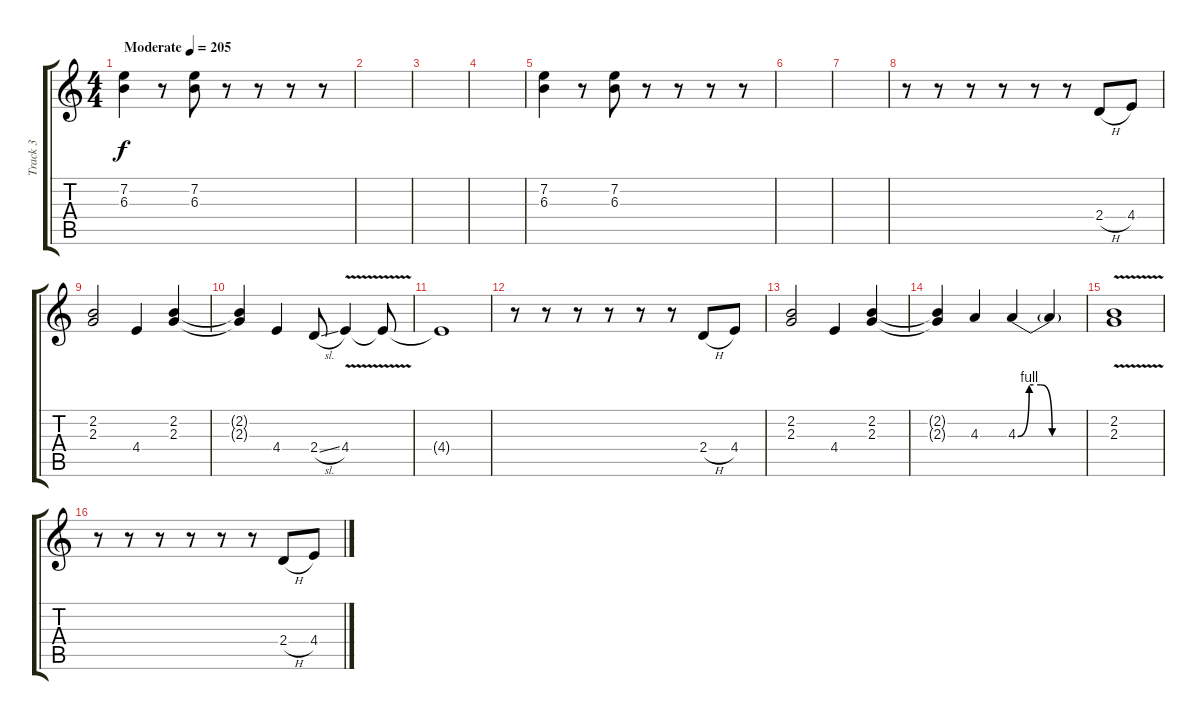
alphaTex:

\track ("Track 3" "Track 3") {instrument overdrivenguitar}
\staff {score tabs}
\tuning (D4 A3 F3 C3 G2 D2) {hide}
\ts (4 4)
\tempo (205 "Moderate")
\clef g2
\ks c
(7.2 6.3).4{dy f instrument overdrivenguitar} r.8 (7.2 6.3).8 r.8 r.8 r.8 r.8 |
|
|
|
(7.2 6.3).4 r.8 (7.2 6.3).8 r.8 r.8 r.8 r.8 |
|
|
r.8 r.8 r.8 r.8 r.8 r.8 2.4{h}.8 4.4.8 |
(2.2 2.3).2 4.4.4 (2.2 2.3).4 |
(2.2{t} 2.3{t}).4 4.4.4 2.4{sl}.8 4.4{v}.4 4.4{t}.8 |
4.4{t}.1 |
r.8 r.8 r.8 r.8 r.8 r.8 2.4{h}.8 4.4.8 |
(2.2 2.3).2 4.4.4 (2.2 2.3).4 |
(2.2{t} 2.3{t}).4 4.3.4 4.3{be (custom 0 0 10 4 20 4 30 0 60 0)}.4 4.3{t}.4 |
(2.2{v} 2.3{v}).1 |
r.8 r.8 r.8 r.8 r.8 r.8 2.4{h}.8 4.4.8
